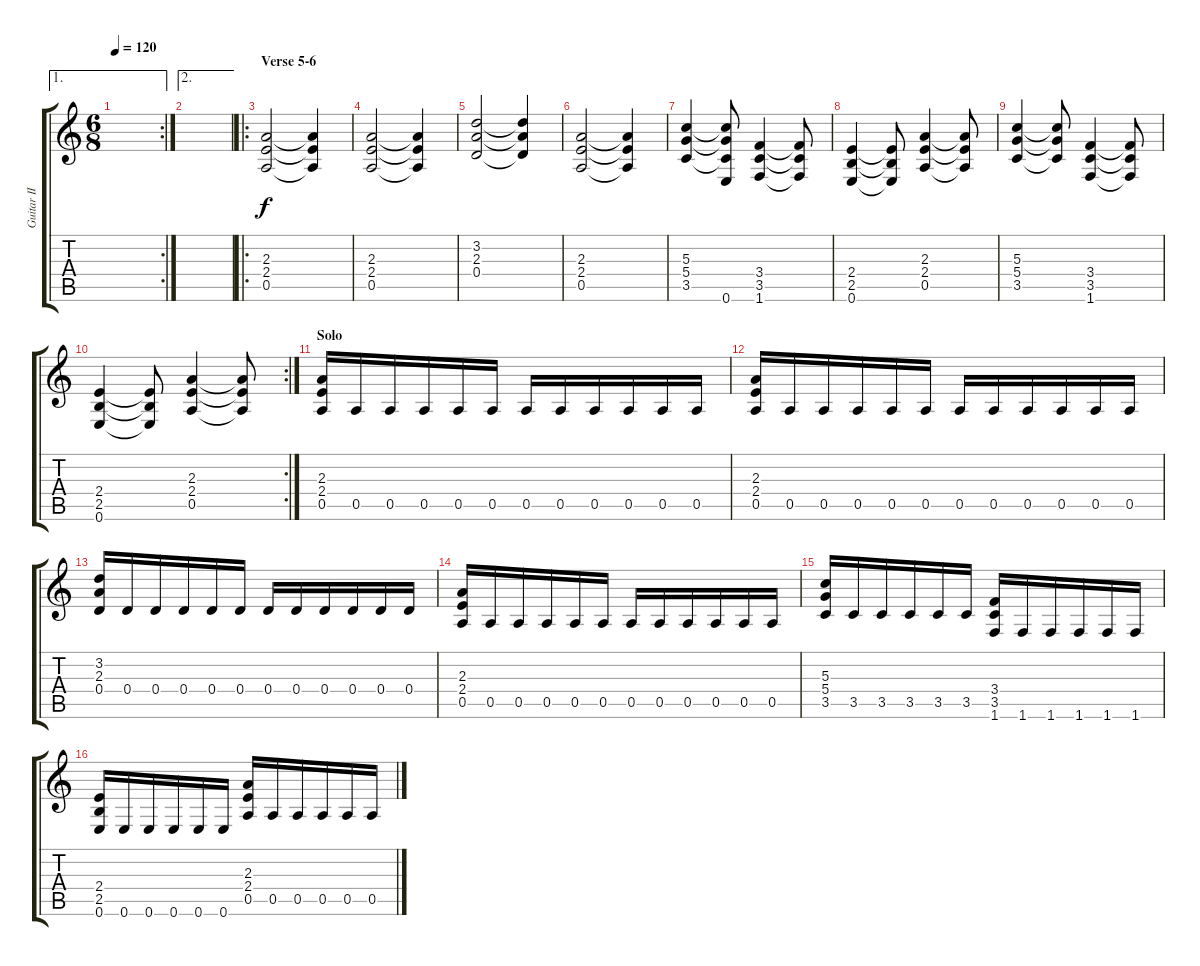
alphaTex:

\track ("Guitar II" "Guitar II") {instrument distortionguitar}
\staff {score tabs}
\tuning (E4 B3 G3 D3 A2 E2) {hide}
\ae 1
\rc 2
\ts (6 8)
\tempo 120
\clef g2
\ks c
|
\ae 2
|
\ro
\section ("" "Verse 5-6")
(2.3 2.4 0.5).2 (2.3{t} 2.4{t} 0.5{t}).4 |
(2.3 2.4 0.5).2 (2.3{t} 2.4{t} 0.5{t}).4 |
(3.2 2.3 0.4).2 (3.2{t} 2.3{t} 0.4{t}).4 |
(2.3 2.4 0.5).2 (2.3{t} 2.4{t} 0.5{t}).4 |
(5.3 5.4 3.5).4 (5.3{t} 5.4{t} 3.5{t} 0.6).8 (3.4 3.5 1.6).4 (3.4{t} 3.5{t} 1.6{t}).8 |
(2.4 2.5 0.6).4 (2.4{t} 2.5{t} 0.6{t}).8 (2.3 2.4 0.5).4 (2.3{t} 2.4{t} 0.5{t}).8 |
(5.3 5.4 3.5).4 (5.3{t} 5.4{t} 3.5{t}).8 (3.4 3.5 1.6).4 (3.4{t} 3.5{t} 1.6{t}).8 |
\rc 2
(2.4 2.5 0.6).4 (2.4{t} 2.5{t} 0.6{t}).8 (2.3 2.4 0.5).4 (2.3{t} 2.4{t} 0.5{t}).8 |
\section ("" "Solo")
(2.3 2.4 0.5).16{volume 10} 0.5.16 0.5.16 0.5.16 0.5.16 0.5.16 0.5.16 0.5.16 0.5.16 0.5.16 0.5.16 0.5.16 |
(2.3 2.4 0.5).16 0.5.16 0.5.16 0.5.16 0.5.16 0.5.16 0.5.16 0.5.16 0.5.16 0.5.16 0.5.16 0.5.16 |
(3.2 2.3 0.4).16 0.4.16 0.4.16 0.4.16 0.4.16 0.4.16 0.4.16 0.4.16 0.4.16 0.4.16 0.4.16 0.4.16 |
(2.3 2.4 0.5).16 0.5.16 0.5.16 0.5.16 0.5.16 0.5.16 0.5.16 0.5.16 0.5.16 0.5.16 0.5.16 0.5.16 |
(5.3 5.4 3.5).16 3.5.16 3.5.16 3.5.16 3.5.16 3.5.16 (3.4 3.5 1.6).16 1.6.16 1.6.16 1.6.16 1.6.16 1.6.16 |
(2.4 2.5 0.6).16 0.6.16 0.6.16 0.6.16 0.6.16 0.6.16 (2.3 2.4 0.5).16 0.5.16 0.5.16 0.5.16 0.5.16 0.5.16
